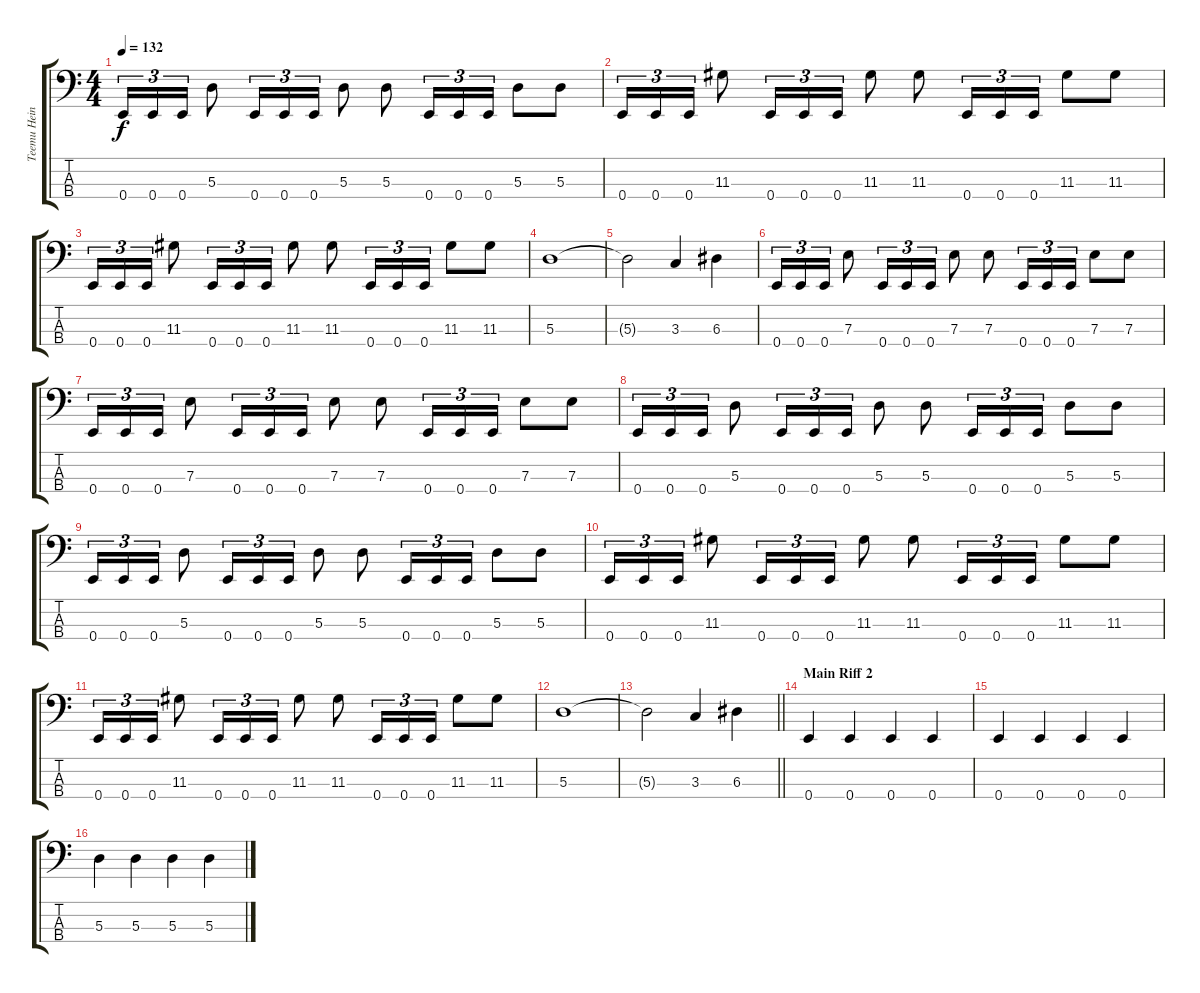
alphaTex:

\track ("Teemu Heinola (bass)" "Teemu Hein") {instrument electricbasspick}
\staff {score tabs}
\tuning (G2 D2 A1 E1) {hide}
\ts (4 4)
\tempo 132
\clef f4
\ks c
0.4.16{tu (3 2) dy f} 0.4.16{tu (3 2)} 0.4.16{tu (3 2)} 5.3.8 0.4.16{tu (3 2)} 0.4.16{tu (3 2)} 0.4.16{tu (3 2)} 5.3.8 5.3.8 0.4.16{tu (3 2)} 0.4.16{tu (3 2)} 0.4.16{tu (3 2)} 5.3.8 5.3.8 |
0.4.16{tu (3 2)} 0.4.16{tu (3 2)} 0.4.16{tu (3 2)} 11.3.8 0.4.16{tu (3 2)} 0.4.16{tu (3 2)} 0.4.16{tu (3 2)} 11.3.8 11.3.8 0.4.16{tu (3 2)} 0.4.16{tu (3 2)} 0.4.16{tu (3 2)} 11.3.8 11.3.8 |
0.4.16{tu (3 2)} 0.4.16{tu (3 2)} 0.4.16{tu (3 2)} 11.3.8 0.4.16{tu (3 2)} 0.4.16{tu (3 2)} 0.4.16{tu (3 2)} 11.3.8 11.3.8 0.4.16{tu (3 2)} 0.4.16{tu (3 2)} 0.4.16{tu (3 2)} 11.3.8 11.3.8 |
5.3.1 |
5.3{t}.2 3.3.4 6.3.4 |
0.4.16{tu (3 2)} 0.4.16{tu (3 2)} 0.4.16{tu (3 2)} 7.3.8 0.4.16{tu (3 2)} 0.4.16{tu (3 2)} 0.4.16{tu (3 2)} 7.3.8 7.3.8 0.4.16{tu (3 2)} 0.4.16{tu (3 2)} 0.4.16{tu (3 2)} 7.3.8 7.3.8 |
0.4.16{tu (3 2)} 0.4.16{tu (3 2)} 0.4.16{tu (3 2)} 7.3.8 0.4.16{tu (3 2)} 0.4.16{tu (3 2)} 0.4.16{tu (3 2)} 7.3.8 7.3.8 0.4.16{tu (3 2)} 0.4.16{tu (3 2)} 0.4.16{tu (3 2)} 7.3.8 7.3.8 |
0.4.16{tu (3 2)} 0.4.16{tu (3 2)} 0.4.16{tu (3 2)} 5.3.8 0.4.16{tu (3 2)} 0.4.16{tu (3 2)} 0.4.16{tu (3 2)} 5.3.8 5.3.8 0.4.16{tu (3 2)} 0.4.16{tu (3 2)} 0.4.16{tu (3 2)} 5.3.8 5.3.8 |
0.4.16{tu (3 2)} 0.4.16{tu (3 2)} 0.4.16{tu (3 2)} 5.3.8 0.4.16{tu (3 2)} 0.4.16{tu (3 2)} 0.4.16{tu (3 2)} 5.3.8 5.3.8 0.4.16{tu (3 2)} 0.4.16{tu (3 2)} 0.4.16{tu (3 2)} 5.3.8 5.3.8 |
0.4.16{tu (3 2)} 0.4.16{tu (3 2)} 0.4.16{tu (3 2)} 11.3.8 0.4.16{tu (3 2)} 0.4.16{tu (3 2)} 0.4.16{tu (3 2)} 11.3.8 11.3.8 0.4.16{tu (3 2)} 0.4.16{tu (3 2)} 0.4.16{tu (3 2)} 11.3.8 11.3.8 |
0.4.16{tu (3 2)} 0.4.16{tu (3 2)} 0.4.16{tu (3 2)} 11.3.8 0.4.16{tu (3 2)} 0.4.16{tu (3 2)} 0.4.16{tu (3 2)} 11.3.8 11.3.8 0.4.16{tu (3 2)} 0.4.16{tu (3 2)} 0.4.16{tu (3 2)} 11.3.8 11.3.8 |
5.3.1 |
\barLineRight lightlight
5.3{t}.2 3.3.4 6.3.4 |
\section ("" "Main Riff 2")
0.4.4 0.4.4 0.4.4 0.4.4 |
0.4.4 0.4.4 0.4.4 0.4.4 |
5.3.4 5.3.4 5.3.4 5.3.4
